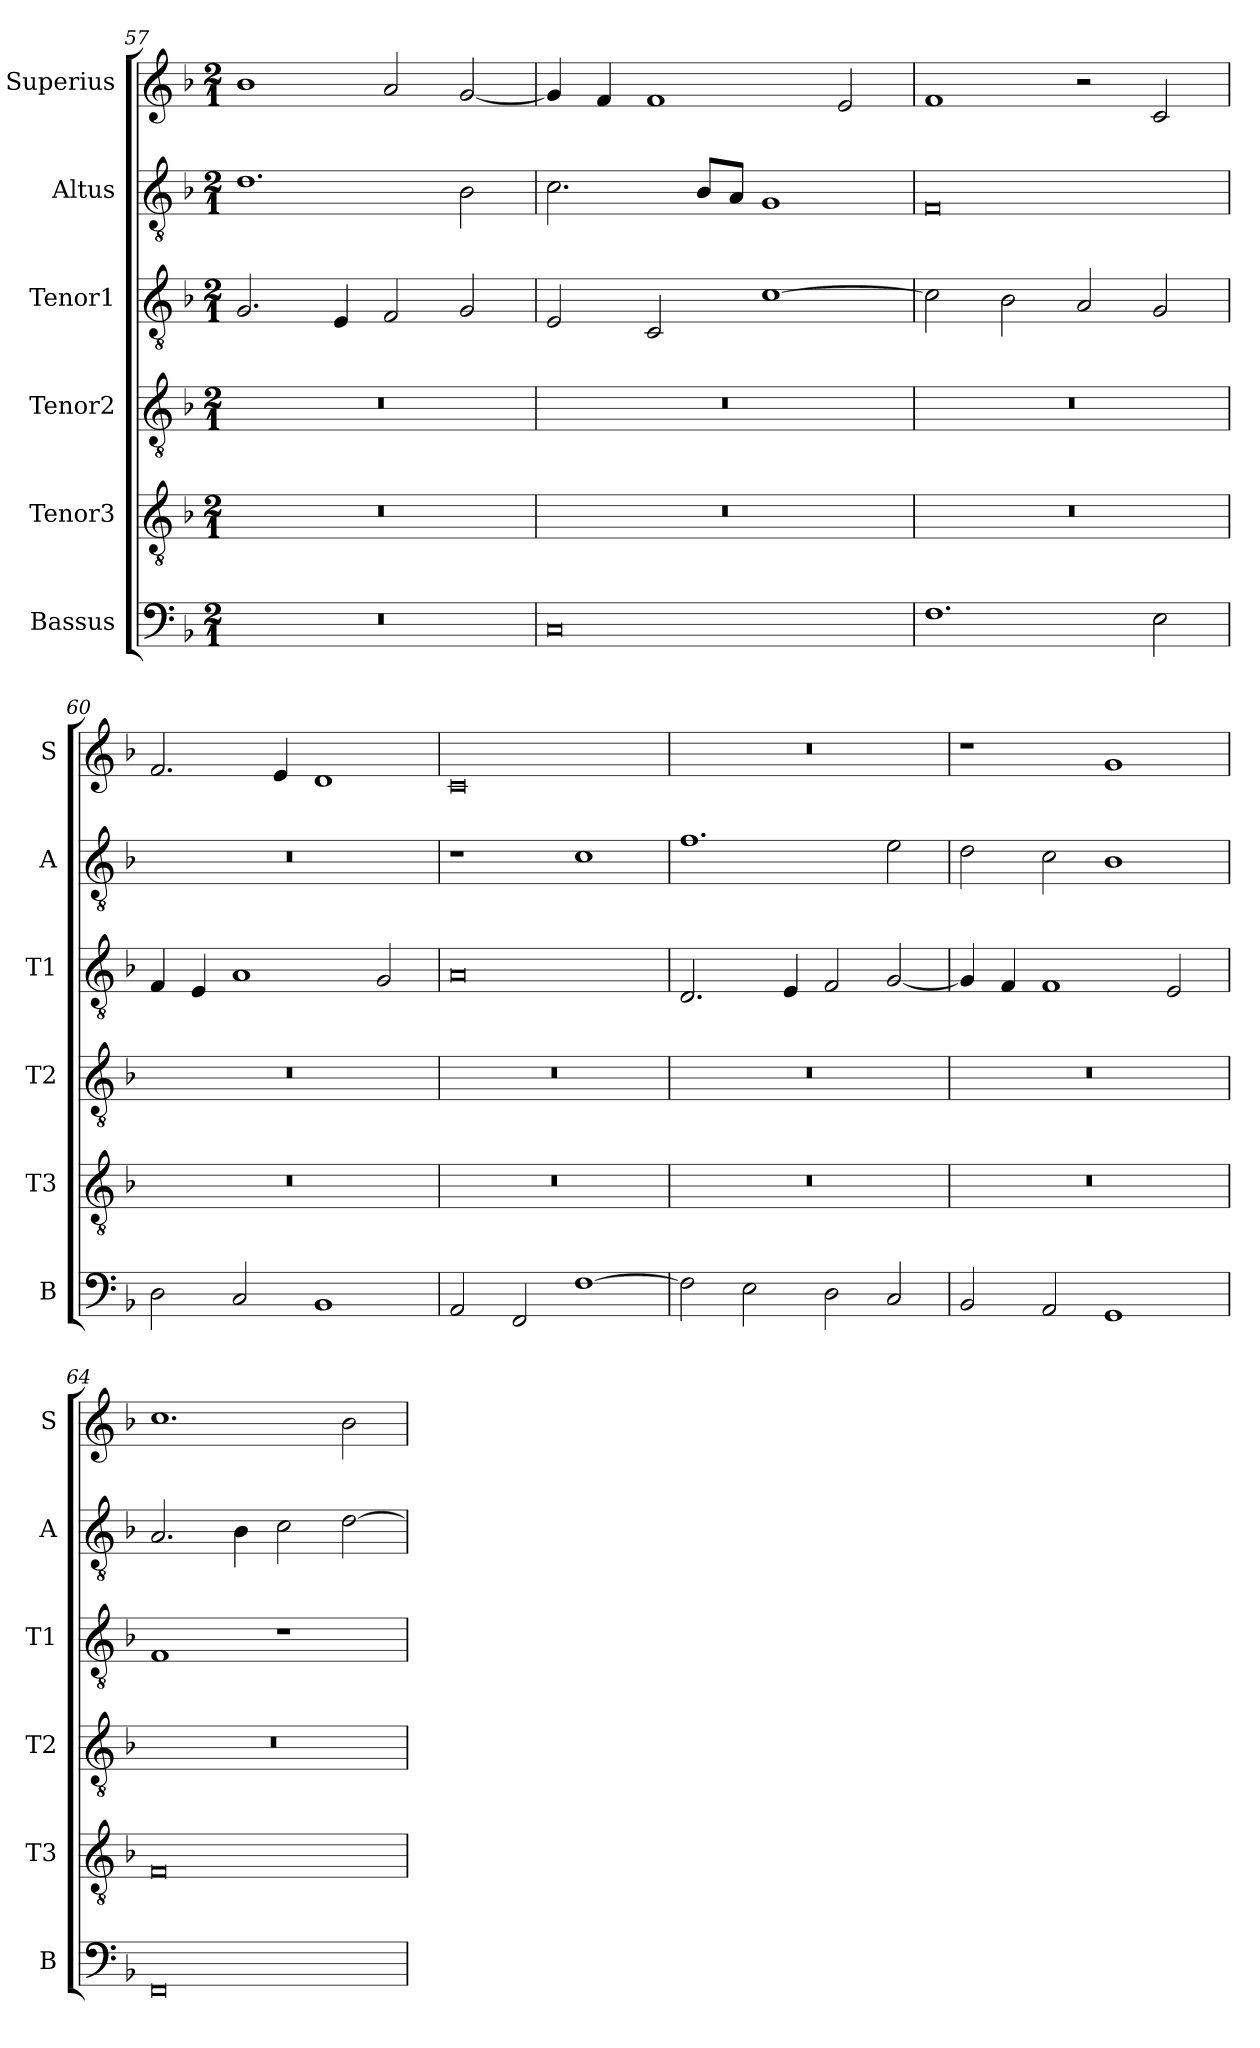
**kern	**kern	**kern	**kern	**kern	**kern
*part6	*part5	*part4	*part3	*part2	*part1
*staff6	*staff5	*staff4	*staff3	*staff2	*staff1
*I"Bassus	*I"Tenor3	*I"Tenor2	*I"Tenor1	*I"Altus	*I"Superius
*I'B	*I'T3	*I'T2	*I'T1	*I'A	*I'S
*clefF4	*clefGv2	*clefGv2	*clefGv2	*clefGv2	*clefG2
*k[b-]	*k[b-]	*k[b-]	*k[b-]	*k[b-]	*k[b-]
*M2/1	*M2/1	*M2/1	*M2/1	*M2/1	*M2/1
=57	=57	=57	=57	=57	=57
0r	0r	0r	2.G/	1.d	1b-
.	.	.	4E/	.	.
.	.	.	2F/	.	2a/
.	.	.	2G/	2B-\	[2g/
=58	=58	=58	=58	=58	=58
0C	0r	0r	2E/	2.c\	4g/]
.	.	.	.	.	4f/
.	.	.	2C/	.	1f
.	.	.	.	8B-/L	.
.	.	.	.	8A/J	.
.	.	.	[1c	1G	.
.	.	.	.	.	2e/
=59	=59	=59	=59	=59	=59
1.F	0r	0r	2c\]	0F	1f
.	.	.	2B-\	.	.
.	.	.	2A/	.	2r
2E\	.	.	2G/	.	2c/
=60	=60	=60	=60	=60	=60
2D\	0r	0r	4F/	0r	2.f/
.	.	.	4E/	.	.
2C/	.	.	1A	.	.
.	.	.	.	.	4e/
1BB-	.	.	.	.	1d
.	.	.	2G/	.	.
=61	=61	=61	=61	=61	=61
2AA/	0r	0r	0A	1r	0c
2FF/	.	.	.	.	.
[1F	.	.	.	1c	.
=62	=62	=62	=62	=62	=62
2F\]	0r	0r	2.D/	1.f	0r
2E\	.	.	.	.	.
.	.	.	4E/	.	.
2D\	.	.	2F/	.	.
2C/	.	.	[2G/	2e\	.
=63	=63	=63	=63	=63	=63
2BB-/	0r	0r	4G/]	2d\	1r
.	.	.	4F/	.	.
2AA/	.	.	1F	2c\	.
1GG	.	.	.	1B-	1g
.	.	.	2E/	.	.
=64	=64	=64	=64	=64	=64
0FF	0F	0r	1F	2.A/	1.cc
.	.	.	.	4B-\	.
.	.	.	1r	2c\	.
.	.	.	.	[2d\	2b-\
=	=	=	=	=	=
*-	*-	*-	*-	*-	*-
